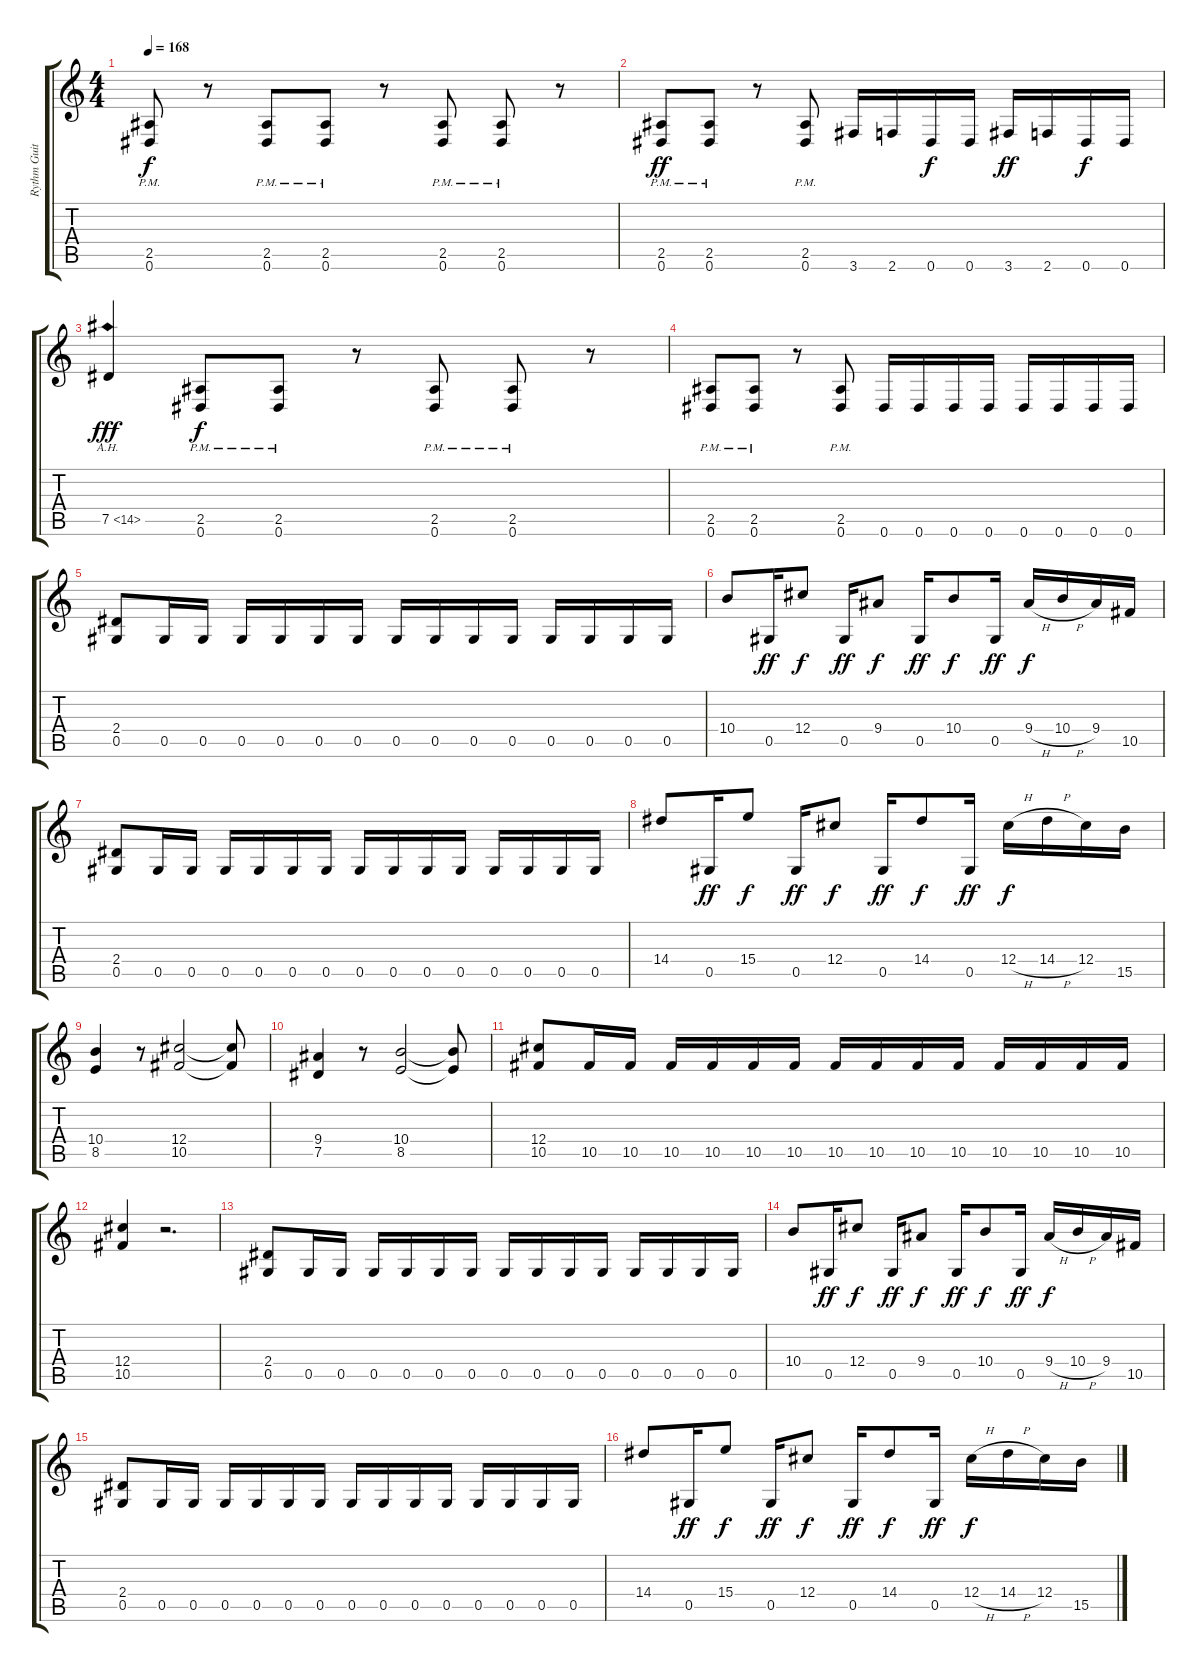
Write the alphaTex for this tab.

\track ("Rythm Guitar" "Rythm Guit") {instrument distortionguitar}
\staff {score tabs}
\tuning (Eb4 Bb3 Gb3 Db3 Ab2 Eb2) {hide}
\ts (4 4)
\tempo 168
\clef g2
\ks c
(2.5{pm} 0.6).8{dy f} r.8 (2.5{pm} 0.6).8 (2.5{pm} 0.6).8 r.8 (2.5{pm} 0.6).8 (2.5{pm} 0.6).8 r.8 |
(2.5{pm} 0.6{pm}).8{dy ff} (2.5{pm} 0.6{pm}).8 r.8 (2.5 0.6{pm}).8 3.6.16 2.6.16 0.6.16{dy f} 0.6.16 3.6.16{dy ff} 2.6.16 0.6.16{dy f} 0.6.16 |
7.5{ah 7}.4{dy fff} (2.5{pm} 0.6).8{dy f} (2.5{pm} 0.6).8 r.8 (2.5{pm} 0.6).8 (2.5{pm} 0.6).8 r.8 |
(2.5{pm} 0.6).8 (2.5{pm} 0.6).8 r.8 (2.5{pm} 0.6).8 0.6.16 0.6.16 0.6.16 0.6.16 0.6.16 0.6.16 0.6.16 0.6.16 |
(2.4 0.5).8 0.5.16 0.5.16 0.5.16 0.5.16 0.5.16 0.5.16 0.5.16 0.5.16 0.5.16 0.5.16 0.5.16 0.5.16 0.5.16 0.5.16 |
10.4.8 0.5.16{dy ff} 12.4.8{dy f} 0.5.16{dy ff} 9.4.8{dy f} 0.5.16{dy ff} 10.4.8{dy f} 0.5.16{dy ff} 9.4{h}.16{dy f} 10.4{h}.16 9.4.16 10.5.16 |
(2.4 0.5).8 0.5.16 0.5.16 0.5.16 0.5.16 0.5.16 0.5.16 0.5.16 0.5.16 0.5.16 0.5.16 0.5.16 0.5.16 0.5.16 0.5.16 |
14.4.8 0.5.16{dy ff} 15.4.8{dy f} 0.5.16{dy ff} 12.4.8{dy f} 0.5.16{dy ff} 14.4.8{dy f} 0.5.16{dy ff} 12.4{h}.16{dy f} 14.4{h}.16 12.4.16 15.5.16 |
(10.4 8.5).4 r.8 (12.4 10.5).2 (12.4{t} 10.5{t}).8 |
(9.4 7.5).4 r.8 (10.4 8.5).2 (10.4{t} 8.5{t}).8 |
(12.4 10.5).8 10.5.16 10.5.16 10.5.16 10.5.16 10.5.16 10.5.16 10.5.16 10.5.16 10.5.16 10.5.16 10.5.16 10.5.16 10.5.16 10.5.16 |
(12.4 10.5).4 r.2{d} |
(2.4 0.5).8 0.5.16 0.5.16 0.5.16 0.5.16 0.5.16 0.5.16 0.5.16 0.5.16 0.5.16 0.5.16 0.5.16 0.5.16 0.5.16 0.5.16 |
10.4.8 0.5.16{dy ff} 12.4.8{dy f} 0.5.16{dy ff} 9.4.8{dy f} 0.5.16{dy ff} 10.4.8{dy f} 0.5.16{dy ff} 9.4{h}.16{dy f} 10.4{h}.16 9.4.16 10.5.16 |
(2.4 0.5).8 0.5.16 0.5.16 0.5.16 0.5.16 0.5.16 0.5.16 0.5.16 0.5.16 0.5.16 0.5.16 0.5.16 0.5.16 0.5.16 0.5.16 |
14.4.8 0.5.16{dy ff} 15.4.8{dy f} 0.5.16{dy ff} 12.4.8{dy f} 0.5.16{dy ff} 14.4.8{dy f} 0.5.16{dy ff} 12.4{h}.16{dy f} 14.4{h}.16 12.4.16 15.5.16
